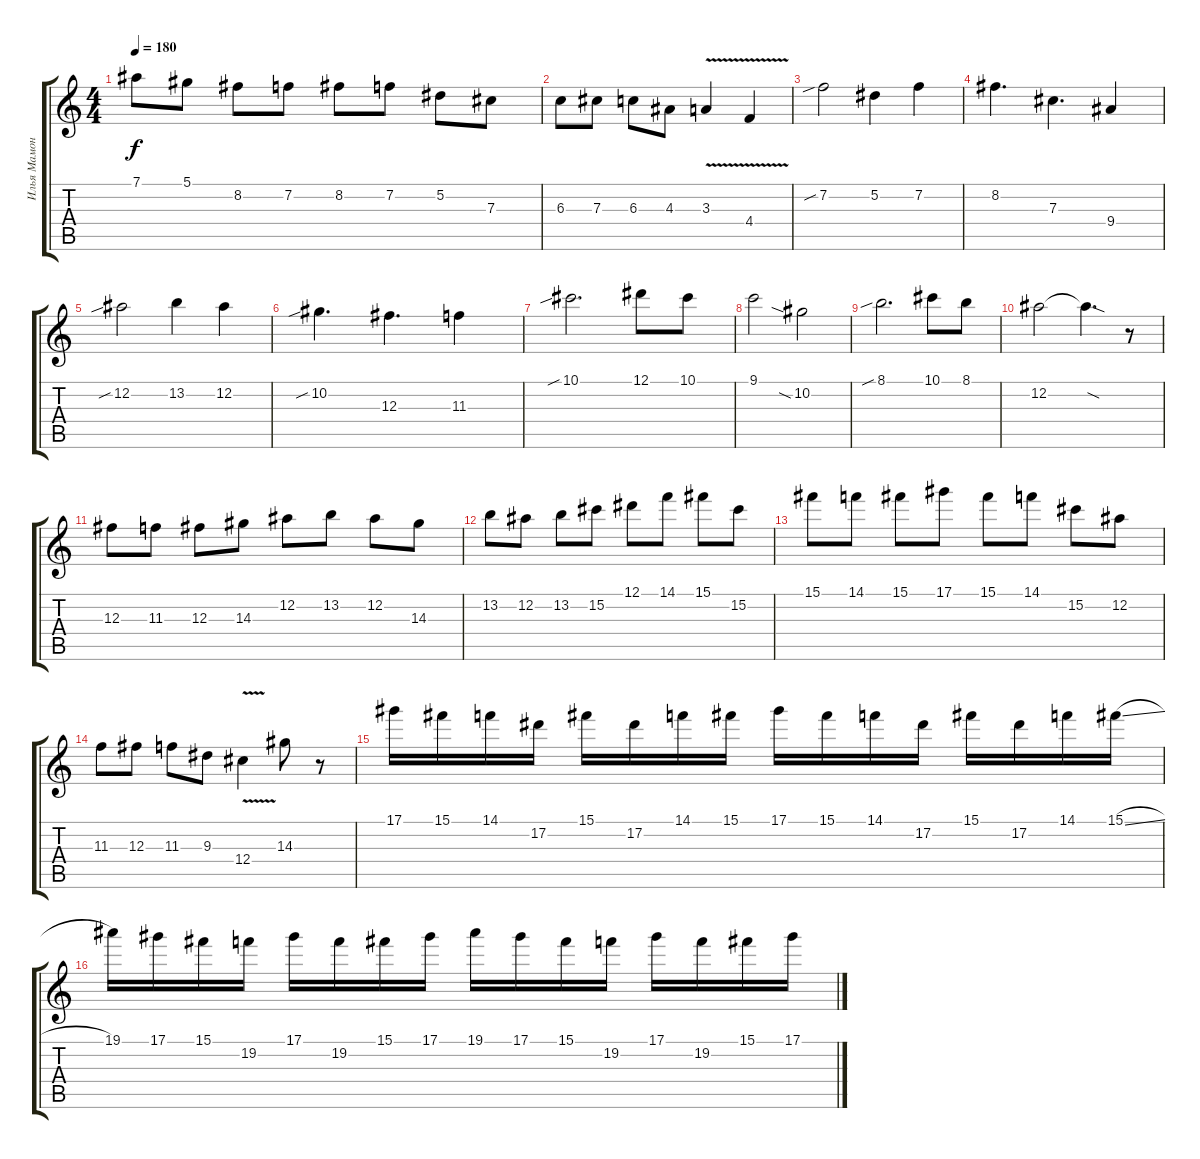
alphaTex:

\track ("Илья Мамонтов" "Илья Мамон") {instrument distortionguitar}
\staff {score tabs}
\tuning (Eb4 Bb3 Gb3 Db3 Ab2 Eb2) {hide}
\ts (4 4)
\tempo 180
\clef g2
\ks c
7.1.8{dy f} 5.1.8 8.2.8 7.2.8 8.2.8 7.2.8 5.2.8 7.3.8 |
6.3.8 7.3.8 6.3.8 4.3.8 3.3{v}.4 4.4{v}.4 |
7.2{sib}.2{balance 8} 5.2.4 7.2.4 |
8.2.4{d} 7.3.4{d} 9.4.4 |
12.2{sib}.2 13.2.4 12.2.4 |
10.2{sib}.4{d} 12.3.4{d} 11.3.4 |
10.1{sib}.2{d} 12.1.8 10.1.8 |
9.1.2 10.2{sia}.2 |
8.1{sib}.2{d} 10.1.8 8.1.8 |
12.2.2 12.2{sod t}.4{d} r.8 |
12.3.8 11.3.8 12.3.8 14.3.8 12.2.8 13.2.8 12.2.8 14.3.8 |
13.2.8 12.2.8 13.2.8 15.2.8 12.1.8 14.1.8 15.1.8 15.2.8 |
15.1.8 14.1.8 15.1.8 17.1.8 15.1.8 14.1.8 15.2.8 12.2.8 |
11.3.8 12.3.8 11.3.8 9.3.8 12.4{v}.4 14.3.8 r.8 |
17.1.16 15.1.16 14.1.16 17.2.16 15.1.16 17.2.16 14.1.16 15.1.16 17.1.16 15.1.16 14.1.16 17.2.16 15.1.16 17.2.16 14.1.16 15.1{sl}.16 |
19.1.16 17.1.16 15.1.16 19.2.16 17.1.16 19.2.16 15.1.16 17.1.16 19.1.16 17.1.16 15.1.16 19.2.16 17.1.16 19.2.16 15.1.16 17.1{sl}.16
